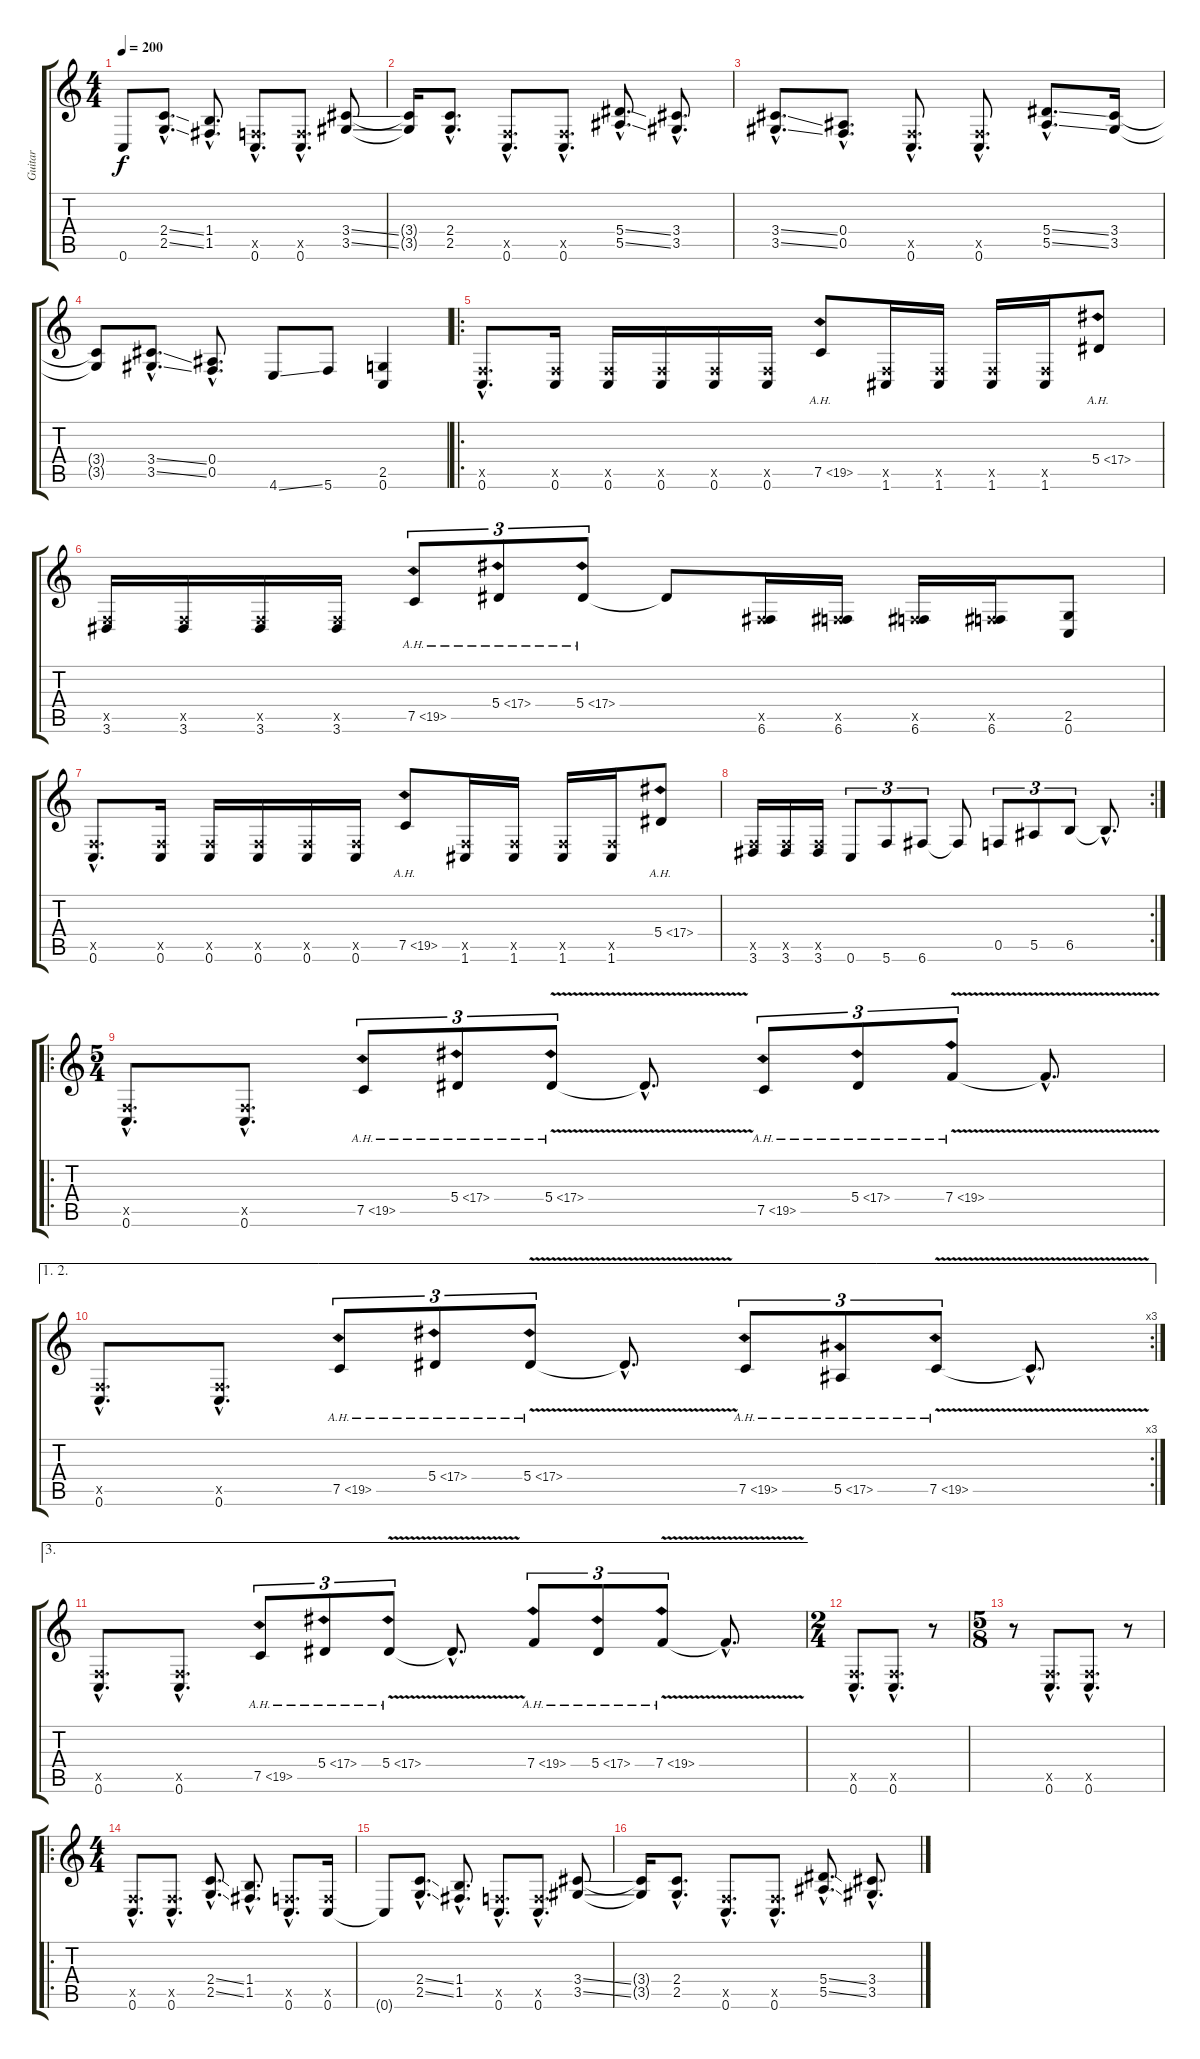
\track ("Guitar" "Guitar") {instrument distortionguitar}
\staff {score tabs}
\tuning (C4 G3 Eb3 Bb2 F2 C2) {hide}
\ts (4 4)
\tempo 200
\clef g2
\ks c
0.6{t}.8{dy f} (2.4{ss hac} 2.5{ss hac}).8{d} (1.4{hac} 1.5{hac}).8{d} (0.5{hac x} 0.6{hac}).8{d} (0.5{hac x} 0.6{hac}).8{d} (3.4{ss} 3.5{ss}).8 |
(3.4{t} 3.5{t}).16 (2.4{hac} 2.5{hac}).8{d} (0.5{hac x} 0.6{hac}).8{d} (0.5{hac x} 0.6{hac}).8{d} (5.4{ss hac} 5.5{ss hac}).8{d} (3.4{hac} 3.5{hac}).8{d} |
(3.4{ss hac} 3.5{ss hac}).8{d} (0.4{hac} 0.5{hac}).8{d} (0.5{hac x} 0.6{hac}).8{d} (0.5{hac x} 0.6{hac}).8{d} (5.4{ss hac} 5.5{ss hac}).8{d} (3.4 3.5).16 |
(3.4{t} 3.5{t}).8 (3.4{ss hac} 3.5{ss hac}).8{d} (0.4{hac} 0.5{hac}).8{d} 4.6{ss}.8 5.6.8 (2.5 0.6).4 |
\ro
(0.5{hac x} 0.6{hac}).8{d} (0.5{x} 0.6).16 (0.5{x} 0.6).16 (0.5{x} 0.6).16 (0.5{x} 0.6).16 (0.5{x} 0.6).16 7.5{ah 12}.8 (0.5{x} 1.6).16 (0.5{x} 1.6).16 (0.5{x} 1.6).16 (0.5{x} 1.6).16 5.4{ah 12}.8 |
(0.5{x} 3.6).16 (0.5{x} 3.6).16 (0.5{x} 3.6).16 (0.5{x} 3.6).16 7.5{ah 12}.8{tu (3 2)} 5.4{ah 12}.8{tu (3 2)} 5.4{ah 12}.8{tu (3 2)} 5.4{t}.8 (0.5{x} 6.6).16 (0.5{x} 6.6).16 (0.5{x} 6.6).16 (0.5{x} 6.6).16 (2.5 0.6).8 |
(0.5{hac x} 0.6{hac}).8{d} (0.5{x} 0.6).16 (0.5{x} 0.6).16 (0.5{x} 0.6).16 (0.5{x} 0.6).16 (0.5{x} 0.6).16 7.5{ah 12}.8 (0.5{x} 1.6).16 (0.5{x} 1.6).16 (0.5{x} 1.6).16 (0.5{x} 1.6).16 5.4{ah 12}.8 |
\rc 2
(0.5{x} 3.6).16 (0.5{x} 3.6).16 (0.5{x} 3.6).16 0.6.8{tu (3 2)} 5.6.8{tu (3 2)} 6.6.8{tu (3 2)} 6.6{t}.8 0.5.8{tu (3 2)} 5.5.8{tu (3 2)} 6.5.8{tu (3 2)} 6.5{hac t}.8{d} |
\ro
\ts (5 4)
(0.5{hac x} 0.6{hac}).8{d} (0.5{hac x} 0.6{hac}).8{d} 7.5{ah 12}.8{tu (3 2)} 5.4{ah 12}.8{tu (3 2)} 5.4{ah 12 v}.8{tu (3 2)} 5.4{hac t}.8{d} 7.5{ah 12}.8{tu (3 2)} 5.4{ah 12}.8{tu (3 2)} 7.4{ah 12 v}.8{tu (3 2)} 7.4{hac t}.8{d} |
\ae (1 2)
\rc 3
(0.5{hac x} 0.6{hac}).8{d} (0.5{hac x} 0.6{hac}).8{d} 7.5{ah 12}.8{tu (3 2)} 5.4{ah 12}.8{tu (3 2)} 5.4{ah 12 v}.8{tu (3 2)} 5.4{hac t}.8{d} 7.5{ah 12}.8{tu (3 2)} 5.5{ah 12}.8{tu (3 2)} 7.5{ah 12 v}.8{tu (3 2)} 7.5{hac t}.8{d} |
\ae 3
(0.5{hac x} 0.6{hac}).8{d} (0.5{hac x} 0.6{hac}).8{d} 7.5{ah 12}.8{tu (3 2)} 5.4{ah 12}.8{tu (3 2)} 5.4{ah 12 v}.8{tu (3 2)} 5.4{hac t}.8{d} 7.4{ah 12}.8{tu (3 2)} 5.4{ah 12}.8{tu (3 2)} 7.4{ah 12 v}.8{tu (3 2)} 7.4{hac t}.8{d} |
\ts (2 4)
(0.5{hac x} 0.6{hac}).8{d} (0.5{hac x} 0.6{hac}).8{d} r.8 |
\ts (5 8)
r.8 (0.5{hac x} 0.6{hac}).8{d} (0.5{hac x} 0.6{hac}).8{d} r.8 |
\ro
\ts (4 4)
(0.5{hac x} 0.6{hac}).8{d} (0.5{hac x} 0.6{hac}).8{d} (2.4{ss hac} 2.5{ss hac}).8{d} (1.4{hac} 1.5{hac}).8{d} (0.5{hac x} 0.6{hac}).8{d} (0.5{x} 0.6).16 |
0.6{t}.8 (2.4{ss hac} 2.5{ss hac}).8{d} (1.4{hac} 1.5{hac}).8{d} (0.5{hac x} 0.6{hac}).8{d} (0.5{hac x} 0.6{hac}).8{d} (3.4{ss} 3.5{ss}).8 |
(3.4{t} 3.5{t}).16 (2.4{hac} 2.5{hac}).8{d} (0.5{hac x} 0.6{hac}).8{d} (0.5{hac x} 0.6{hac}).8{d} (5.4{ss hac} 5.5{ss hac}).8{d} (3.4{hac} 3.5{hac}).8{d}
